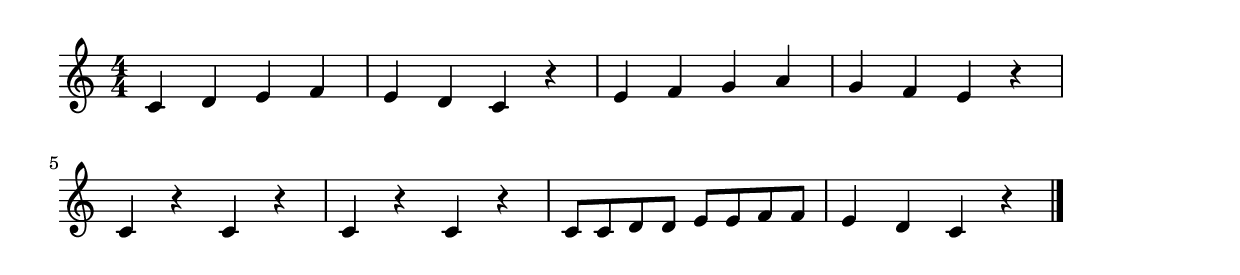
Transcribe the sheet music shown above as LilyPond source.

\version "2.18.2"

% かえるの合唱(かえるのうたがきこえてくるよ)

\score {

\layout {
line-width = #170
indent = 0\mm
}

\relative c' {
\key c \major
\time 4/4
\set Score.tempoHideNote = ##t
\tempo 4=120
\numericTimeSignature

c4 d e f |
e d c r |
e f g a |
g f e r |
\break
c r c r |
c r c r |
c8 c d d e e f f |
e4 d c r |

\bar "|."
}

\midi {}

}